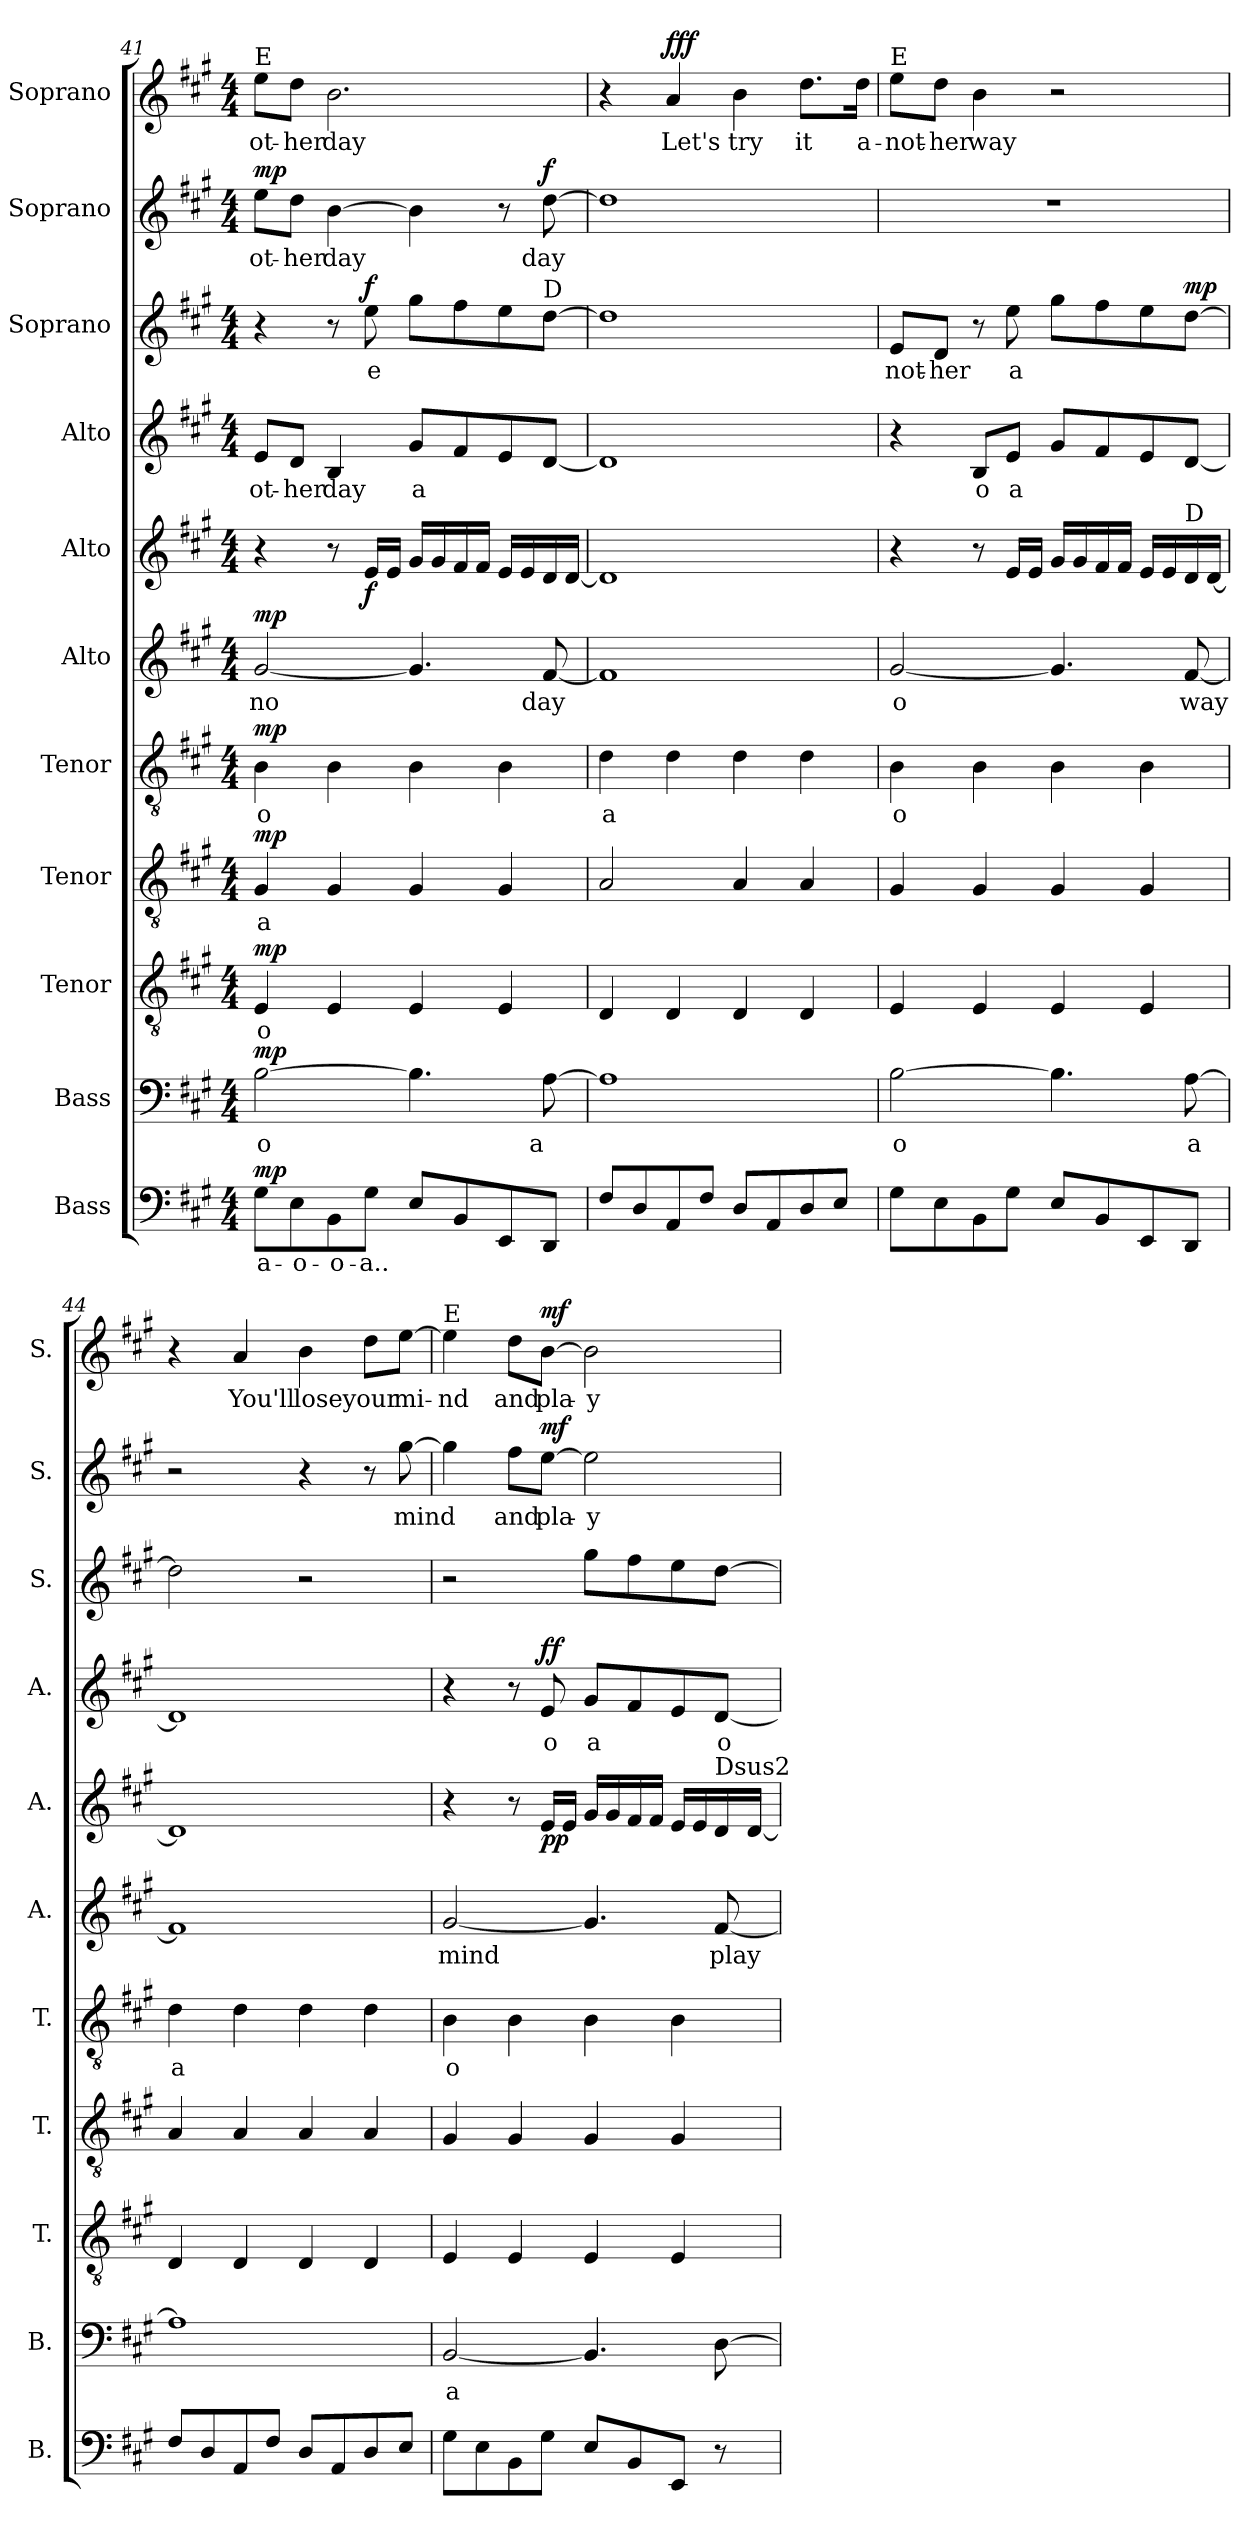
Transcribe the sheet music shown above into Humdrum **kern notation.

**kern	**text	**dynam	**kern	**text	**dynam	**kern	**text	**dynam	**kern	**text	**dynam	**kern	**text	**dynam	**kern	**text	**dynam	**kern	**dynam	**kern	**text	**dynam	**kern	**text	**dynam	**kern	**text	**dynam	**kern	**text	**dynam
*part11	*part11	*part11	*part10	*part10	*part10	*part9	*part9	*part9	*part8	*part8	*part8	*part7	*part7	*part7	*part6	*part6	*part6	*part5	*part5	*part4	*part4	*part4	*part3	*part3	*part3	*part2	*part2	*part2	*part1	*part1	*part1
*staff11	*staff11	*staff11	*staff10	*staff10	*staff10	*staff9	*staff9	*staff9	*staff8	*staff8	*staff8	*staff7	*staff7	*staff7	*staff6	*staff6	*staff6	*staff5	*staff5	*staff4	*staff4	*staff4	*staff3	*staff3	*staff3	*staff2	*staff2	*staff2	*staff1	*staff1	*staff1
*I"Bass	*	*	*I"Bass	*	*	*I"Tenor	*	*	*I"Tenor	*	*	*I"Tenor	*	*	*I"Alto	*	*	*I"Alto	*	*I"Alto	*	*	*I"Soprano	*	*	*I"Soprano	*	*	*I"Soprano	*	*
*I'B.	*	*	*I'B.	*	*	*I'T.	*	*	*I'T.	*	*	*I'T.	*	*	*I'A.	*	*	*I'A.	*	*I'A.	*	*	*I'S.	*	*	*I'S.	*	*	*I'S.	*	*
*clefF4	*	*	*clefF4	*	*	*clefGv2	*	*	*clefGv2	*	*	*clefGv2	*	*	*clefG2	*	*	*clefG2	*	*clefG2	*	*	*clefG2	*	*	*clefG2	*	*	*clefG2	*	*
*k[f#c#g#]	*	*	*k[f#c#g#]	*	*	*k[f#c#g#]	*	*	*k[f#c#g#]	*	*	*k[f#c#g#]	*	*	*k[f#c#g#]	*	*	*k[f#c#g#]	*	*k[f#c#g#]	*	*	*k[f#c#g#]	*	*	*k[f#c#g#]	*	*	*k[f#c#g#]	*	*
*M4/4	*	*	*M4/4	*	*	*M4/4	*	*	*M4/4	*	*	*M4/4	*	*	*M4/4	*	*	*M4/4	*	*M4/4	*	*	*M4/4	*	*	*M4/4	*	*	*M4/4	*	*
=41	=41	=41	=41	=41	=41	=41	=41	=41	=41	=41	=41	=41	=41	=41	=41	=41	=41	=41	=41	=41	=41	=41	=41	=41	=41	=41	=41	=41	=41	=41	=41
!	!	!	!	!	!	!	!	!	!	!	!	!	!	!	!	!	!	!	!	!	!	!	!	!	!	!	!	!	!LO:TX:a:t=E	!	!
!	!LO:LY:b	!LO:DY:b	!	!LO:LY:b	!LO:DY:b	!	!LO:LY:b	!LO:DY:b	!	!LO:LY:b	!LO:DY:b	!	!LO:LY:b	!LO:DY:b	!	!LO:LY:b	!LO:DY:b	!	!	!	!LO:LY:b	!	!	!	!	!	!LO:LY:b	!LO:DY:b	!	!LO:LY:b	!
8G#\L	a-	mp	[2B\	o	mp	4E/	o	mp	4G#/	a	mp	4B\	o	mp	[2g#/	no	mp	4r	.	8e/L	ot-	.	4r	.	.	8ee\L	ot-	mp	8ee\L	ot-	.
!	!LO:LY:b	!	!	!	!	!	!	!	!	!	!	!	!	!	!	!	!	!	!	!	!LO:LY:b	!	!	!	!	!	!LO:LY:b	!	!	!LO:LY:b	!
8E\	-o-	.	.	.	.	.	.	.	.	.	.	.	.	.	.	.	.	.	.	8d/J	-her	.	.	.	.	8dd\J	-her	.	8dd\J	-her	.
!	!LO:LY:b	!	!	!	!	!	!	!	!	!	!	!	!	!	!	!	!	!	!	!	!LO:LY:b	!	!	!	!	!	!LO:LY:b	!	!	!LO:LY:b	!
8BB\	-o-	.	.	.	.	4E/	.	.	4G#/	.	.	4B\	.	.	.	.	.	8r	.	4B/	day	.	8r	.	.	[4b\	day	.	2.b\	day	.
!	!LO:LY:b	!	!	!	!	!	!	!	!	!	!	!	!	!	!	!	!	!	!LO:DY:b	!	!	!	!	!LO:LY:b	!LO:DY:b	!	!	!	!	!	!
8G#\J	-a..	.	.	.	.	.	.	.	.	.	.	.	.	.	.	.	.	16e/LL	f	.	.	.	8ee\	e	f	.	.	.	.	.	.
.	.	.	.	.	.	.	.	.	.	.	.	.	.	.	.	.	.	16e/JJ	.	.	.	.	.	.	.	.	.	.	.	.	.
!	!	!	!	!	!	!	!	!	!	!	!	!	!	!	!	!	!	!	!	!	!LO:LY:b	!	!	!	!	!	!	!	!	!	!
8E/L	.	.	4.B\]	.	.	4E/	.	.	4G#/	.	.	4B\	.	.	4.g#/]	.	.	16g#/LL	.	8g#/L	a	.	8gg#\L	.	.	4b\]	.	.	.	.	.
.	.	.	.	.	.	.	.	.	.	.	.	.	.	.	.	.	.	16g#/	.	.	.	.	.	.	.	.	.	.	.	.	.
8BB/	.	.	.	.	.	.	.	.	.	.	.	.	.	.	.	.	.	16f#/	.	8f#/	.	.	8ff#\	.	.	.	.	.	.	.	.
.	.	.	.	.	.	.	.	.	.	.	.	.	.	.	.	.	.	16f#/JJ	.	.	.	.	.	.	.	.	.	.	.	.	.
8EE/	.	.	.	.	.	4E/	.	.	4G#/	.	.	4B\	.	.	.	.	.	16e/LL	.	8e/	.	.	8ee\	.	.	8r	.	.	.	.	.
.	.	.	.	.	.	.	.	.	.	.	.	.	.	.	.	.	.	16e/	.	.	.	.	.	.	.	.	.	.	.	.	.
!	!	!	!	!	!	!	!	!	!	!	!	!	!	!	!	!	!	!	!	!	!	!	!LO:TX:a:t=D	!	!	!	!	!	!	!	!
!	!	!	!	!LO:LY:b	!	!	!	!	!	!	!	!	!	!	!	!LO:LY:b	!	!	!	!	!	!	!	!	!	!	!LO:LY:b	!LO:DY:b	!	!	!
8DD/J	.	.	[8A\	a	.	.	.	.	.	.	.	.	.	.	[8f#/	day	.	16d/	.	[8d/J	.	.	[8dd\J	.	.	[8dd\	day	f	.	.	.
.	.	.	.	.	.	.	.	.	.	.	.	.	.	.	.	.	.	[16d/JJ	.	.	.	.	.	.	.	.	.	.	.	.	.
=42	=42	=42	=42	=42	=42	=42	=42	=42	=42	=42	=42	=42	=42	=42	=42	=42	=42	=42	=42	=42	=42	=42	=42	=42	=42	=42	=42	=42	=42	=42	=42
!	!	!	!	!	!	!	!	!	!	!	!	!	!LO:LY:b	!	!	!	!	!	!	!	!	!	!	!	!	!	!	!	!	!	!
8F#/L	.	.	1A]	.	.	4D/	.	.	2A/	.	.	4d\	a	.	1f#]	.	.	1d]	.	1d]	.	.	1dd]	.	.	1dd]	.	.	4r	.	.
8D/	.	.	.	.	.	.	.	.	.	.	.	.	.	.	.	.	.	.	.	.	.	.	.	.	.	.	.	.	.	.	.
!	!	!	!	!	!	!	!	!	!	!	!	!	!	!	!	!	!	!	!	!	!	!	!	!	!	!	!	!	!	!LO:LY:b	!LO:DY:b
8AA/	.	.	.	.	.	4D/	.	.	.	.	.	4d\	.	.	.	.	.	.	.	.	.	.	.	.	.	.	.	.	4a/	Let's	fff
8F#/J	.	.	.	.	.	.	.	.	.	.	.	.	.	.	.	.	.	.	.	.	.	.	.	.	.	.	.	.	.	.	.
!	!	!	!	!	!	!	!	!	!	!	!	!	!	!	!	!	!	!	!	!	!	!	!	!	!	!	!	!	!	!LO:LY:b	!
8D/L	.	.	.	.	.	4D/	.	.	4A/	.	.	4d\	.	.	.	.	.	.	.	.	.	.	.	.	.	.	.	.	4b\	try	.
8AA/	.	.	.	.	.	.	.	.	.	.	.	.	.	.	.	.	.	.	.	.	.	.	.	.	.	.	.	.	.	.	.
!	!	!	!	!	!	!	!	!	!	!	!	!	!	!	!	!	!	!	!	!	!	!	!	!	!	!	!	!	!	!LO:LY:b	!
8D/	.	.	.	.	.	4D/	.	.	4A/	.	.	4d\	.	.	.	.	.	.	.	.	.	.	.	.	.	.	.	.	8.dd\L	it	.
8E/J	.	.	.	.	.	.	.	.	.	.	.	.	.	.	.	.	.	.	.	.	.	.	.	.	.	.	.	.	.	.	.
!	!	!	!	!	!	!	!	!	!	!	!	!	!	!	!	!	!	!	!	!	!	!	!	!	!	!	!	!	!	!LO:LY:b	!
.	.	.	.	.	.	.	.	.	.	.	.	.	.	.	.	.	.	.	.	.	.	.	.	.	.	.	.	.	16dd\Jk	a-	.
!!LO:PB:g=z
=43	=43	=43	=43	=43	=43	=43	=43	=43	=43	=43	=43	=43	=43	=43	=43	=43	=43	=43	=43	=43	=43	=43	=43	=43	=43	=43	=43	=43	=43	=43	=43
!	!	!	!	!	!	!	!	!	!	!	!	!	!	!	!	!	!	!	!	!	!	!	!	!	!	!	!	!	!LO:TX:a:t=E	!	!
!	!	!	!	!LO:LY:b	!	!	!	!	!	!	!	!	!LO:LY:b	!	!	!LO:LY:b	!	!	!	!	!	!	!	!LO:LY:b	!	!	!	!	!	!LO:LY:b	!
8G#\L	.	.	[2B\	o	.	4E/	.	.	4G#/	.	.	4B\	o	.	[2g#/	o	.	4r	.	4r	.	.	8e/L	-not-	.	1r	.	.	8ee\L	-not-	.
!	!	!	!	!	!	!	!	!	!	!	!	!	!	!	!	!	!	!	!	!	!	!	!	!LO:LY:b	!	!	!	!	!	!LO:LY:b	!
8E\	.	.	.	.	.	.	.	.	.	.	.	.	.	.	.	.	.	.	.	.	.	.	8d/J	-her	.	.	.	.	8dd\J	-her	.
!	!	!	!	!	!	!	!	!	!	!	!	!	!	!	!	!	!	!	!	!	!LO:LY:b	!	!	!	!	!	!	!	!	!LO:LY:b	!
8BB\	.	.	.	.	.	4E/	.	.	4G#/	.	.	4B\	.	.	.	.	.	8r	.	8B/L	o	.	8r	.	.	.	.	.	4b\	way	.
!	!	!	!	!	!	!	!	!	!	!	!	!	!	!	!	!	!	!	!	!	!LO:LY:b	!	!	!LO:LY:b	!	!	!	!	!	!	!
8G#\J	.	.	.	.	.	.	.	.	.	.	.	.	.	.	.	.	.	16e/LL	.	8e/J	a	.	8ee\	a	.	.	.	.	.	.	.
.	.	.	.	.	.	.	.	.	.	.	.	.	.	.	.	.	.	16e/JJ	.	.	.	.	.	.	.	.	.	.	.	.	.
8E/L	.	.	4.B\]	.	.	4E/	.	.	4G#/	.	.	4B\	.	.	4.g#/]	.	.	16g#/LL	.	8g#/L	.	.	8gg#\L	.	.	.	.	.	2r	.	.
.	.	.	.	.	.	.	.	.	.	.	.	.	.	.	.	.	.	16g#/	.	.	.	.	.	.	.	.	.	.	.	.	.
8BB/	.	.	.	.	.	.	.	.	.	.	.	.	.	.	.	.	.	16f#/	.	8f#/	.	.	8ff#\	.	.	.	.	.	.	.	.
.	.	.	.	.	.	.	.	.	.	.	.	.	.	.	.	.	.	16f#/JJ	.	.	.	.	.	.	.	.	.	.	.	.	.
8EE/	.	.	.	.	.	4E/	.	.	4G#/	.	.	4B\	.	.	.	.	.	16e/LL	.	8e/	.	.	8ee\	.	.	.	.	.	.	.	.
.	.	.	.	.	.	.	.	.	.	.	.	.	.	.	.	.	.	16e/	.	.	.	.	.	.	.	.	.	.	.	.	.
!	!	!	!	!	!	!	!	!	!	!	!	!	!	!	!	!	!	!LO:TX:a:t=D	!	!	!	!	!	!	!	!	!	!	!	!	!
!	!	!	!	!LO:LY:b	!	!	!	!	!	!	!	!	!	!	!	!LO:LY:b	!	!	!	!	!	!	!	!	!LO:DY:b	!	!	!	!	!	!
8DD/J	.	.	[8A\	a	.	.	.	.	.	.	.	.	.	.	[8f#/	way	.	16d/	.	[8d/J	.	.	[8dd\J	.	mp	.	.	.	.	.	.
.	.	.	.	.	.	.	.	.	.	.	.	.	.	.	.	.	.	[16d/JJ	.	.	.	.	.	.	.	.	.	.	.	.	.
=44	=44	=44	=44	=44	=44	=44	=44	=44	=44	=44	=44	=44	=44	=44	=44	=44	=44	=44	=44	=44	=44	=44	=44	=44	=44	=44	=44	=44	=44	=44	=44
!	!	!	!	!	!	!	!	!	!	!	!	!	!LO:LY:b	!	!	!	!	!	!	!	!	!	!	!	!	!	!	!	!	!	!
8F#/L	.	.	1A]	.	.	4D/	.	.	4A/	.	.	4d\	a	.	1f#]	.	.	1d]	.	1d]	.	.	2dd\]	.	.	2r	.	.	4r	.	.
8D/	.	.	.	.	.	.	.	.	.	.	.	.	.	.	.	.	.	.	.	.	.	.	.	.	.	.	.	.	.	.	.
!	!	!	!	!	!	!	!	!	!	!	!	!	!	!	!	!	!	!	!	!	!	!	!	!	!	!	!	!	!	!LO:LY:b	!
8AA/	.	.	.	.	.	4D/	.	.	4A/	.	.	4d\	.	.	.	.	.	.	.	.	.	.	.	.	.	.	.	.	4a/	You'll	.
8F#/J	.	.	.	.	.	.	.	.	.	.	.	.	.	.	.	.	.	.	.	.	.	.	.	.	.	.	.	.	.	.	.
!	!	!	!	!	!	!	!	!	!	!	!	!	!	!	!	!	!	!	!	!	!	!	!	!	!	!	!	!	!	!LO:LY:b	!
8D/L	.	.	.	.	.	4D/	.	.	4A/	.	.	4d\	.	.	.	.	.	.	.	.	.	.	2r	.	.	4r	.	.	4b\	lose	.
8AA/	.	.	.	.	.	.	.	.	.	.	.	.	.	.	.	.	.	.	.	.	.	.	.	.	.	.	.	.	.	.	.
!	!	!	!	!	!	!	!	!	!	!	!	!	!	!	!	!	!	!	!	!	!	!	!	!	!	!	!	!	!	!LO:LY:b	!
8D/	.	.	.	.	.	4D/	.	.	4A/	.	.	4d\	.	.	.	.	.	.	.	.	.	.	.	.	.	8r	.	.	8dd\L	your	.
!	!	!	!	!	!	!	!	!	!	!	!	!	!	!	!	!	!	!	!	!	!	!	!	!	!	!	!LO:LY:b	!	!	!LO:LY:b	!
8E/J	.	.	.	.	.	.	.	.	.	.	.	.	.	.	.	.	.	.	.	.	.	.	.	.	.	[8gg#\	mind	.	[8ee\J	mi-	.
=45	=45	=45	=45	=45	=45	=45	=45	=45	=45	=45	=45	=45	=45	=45	=45	=45	=45	=45	=45	=45	=45	=45	=45	=45	=45	=45	=45	=45	=45	=45	=45
!	!	!	!	!	!	!	!	!	!	!	!	!	!	!	!	!	!	!	!	!	!	!	!	!	!	!	!	!	!LO:TX:a:t=E	!	!
!	!	!	!	!LO:LY:b	!	!	!	!	!	!	!	!	!LO:LY:b	!	!	!LO:LY:b	!	!	!	!	!	!	!	!	!	!	!	!	!	!LO:LY:b	!
8G#\L	.	.	[2BB/	a	.	4E/	.	.	4G#/	.	.	4B\	o	.	[2g#/	mind	.	4r	.	4r	.	.	2r	.	.	4gg#\]	.	.	4ee\]	-nd	.
8E\	.	.	.	.	.	.	.	.	.	.	.	.	.	.	.	.	.	.	.	.	.	.	.	.	.	.	.	.	.	.	.
!	!	!	!	!	!	!	!	!	!	!	!	!	!	!	!	!	!	!	!	!	!	!	!	!	!	!	!LO:LY:b	!	!	!LO:LY:b	!
8BB\	.	.	.	.	.	4E/	.	.	4G#/	.	.	4B\	.	.	.	.	.	8r	.	8r	.	.	.	.	.	8ff#\L	and	.	8dd\L	and	.
!	!	!	!	!	!	!	!	!	!	!	!	!	!	!	!	!	!	!	!LO:DY:b	!	!LO:LY:b	!LO:DY:b	!	!	!	!	!LO:LY:b	!LO:DY:b	!	!LO:LY:b	!LO:DY:b
8G#\J	.	.	.	.	.	.	.	.	.	.	.	.	.	.	.	.	.	16e/LL	pp	8e/	o	ff	.	.	.	[8ee\J	pla-	mf	[8b\J	pla-	mf
.	.	.	.	.	.	.	.	.	.	.	.	.	.	.	.	.	.	16e/JJ	.	.	.	.	.	.	.	.	.	.	.	.	.
*	*	*	*	*	*	*	*	*	*	*	*	*	*	*	*	*	*	*	*	*	*	*	*	*	*	*	*	*	*MM110	*	*
!	!	!	!	!	!	!	!	!	!	!	!	!	!	!	!	!	!	!	!	!	!LO:LY:b	!	!	!	!	!	!LO:LY:b	!	!	!LO:LY:b	!
8E/L	.	.	4.BB/]	.	.	4E/	.	.	4G#/	.	.	4B\	.	.	4.g#/]	.	.	16g#/LL	.	8g#/L	a	.	8gg#\L	.	.	2ee\]	-y	.	2b\]	-y	.
.	.	.	.	.	.	.	.	.	.	.	.	.	.	.	.	.	.	16g#/	.	.	.	.	.	.	.	.	.	.	.	.	.
8BB/	.	.	.	.	.	.	.	.	.	.	.	.	.	.	.	.	.	16f#/	.	8f#/	.	.	8ff#\	.	.	.	.	.	.	.	.
.	.	.	.	.	.	.	.	.	.	.	.	.	.	.	.	.	.	16f#/JJ	.	.	.	.	.	.	.	.	.	.	.	.	.
8EE/J	.	.	.	.	.	4E/	.	.	4G#/	.	.	4B\	.	.	.	.	.	16e/LL	.	8e/	.	.	8ee\	.	.	.	.	.	.	.	.
.	.	.	.	.	.	.	.	.	.	.	.	.	.	.	.	.	.	16e/	.	.	.	.	.	.	.	.	.	.	.	.	.
!	!	!	!	!	!	!	!	!	!	!	!	!	!	!	!	!	!	!LO:TX:a:t=Dsus2	!	!	!	!	!	!	!	!	!	!	!	!	!
!	!	!	!	!	!	!	!	!	!	!	!	!	!	!	!	!LO:LY:b	!	!	!	!	!LO:LY:b	!	!	!	!	!	!	!	!	!	!
8r	.	.	[8D\	.	.	.	.	.	.	.	.	.	.	.	[8f#/	play	.	16d/	.	[8d/J	o	.	[8dd\J	.	.	.	.	.	.	.	.
.	.	.	.	.	.	.	.	.	.	.	.	.	.	.	.	.	.	[16d/JJ	.	.	.	.	.	.	.	.	.	.	.	.	.
=	=	=	=	=	=	=	=	=	=	=	=	=	=	=	=	=	=	=	=	=	=	=	=	=	=	=	=	=	=	=	=
*-	*-	*-	*-	*-	*-	*-	*-	*-	*-	*-	*-	*-	*-	*-	*-	*-	*-	*-	*-	*-	*-	*-	*-	*-	*-	*-	*-	*-	*-	*-	*-
